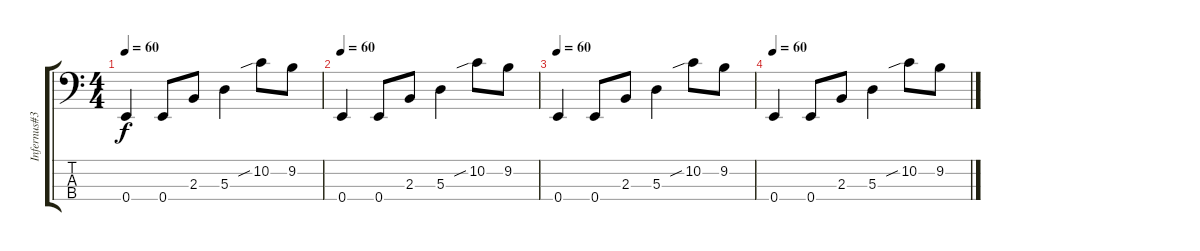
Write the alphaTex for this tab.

\track ("Infernus#3" "Infernus#3") {instrument electricbasspick}
\staff {score tabs}
\tuning (G2 D2 A1 E1) {hide}
\ts (4 4)
\tempo 60
\clef f4
\ks c
0.4.4{dy f} 0.4.8 2.3.8 5.3.4 10.2{sib}.8 9.2.8 |
\tempo 60
0.4.4 0.4.8 2.3.8 5.3.4 10.2{sib}.8 9.2.8 |
\tempo 60
0.4.4 0.4.8 2.3.8 5.3.4 10.2{sib}.8 9.2.8 |
\tempo 60
0.4.4 0.4.8 2.3.8 5.3.4 10.2{sib}.8 9.2.8
